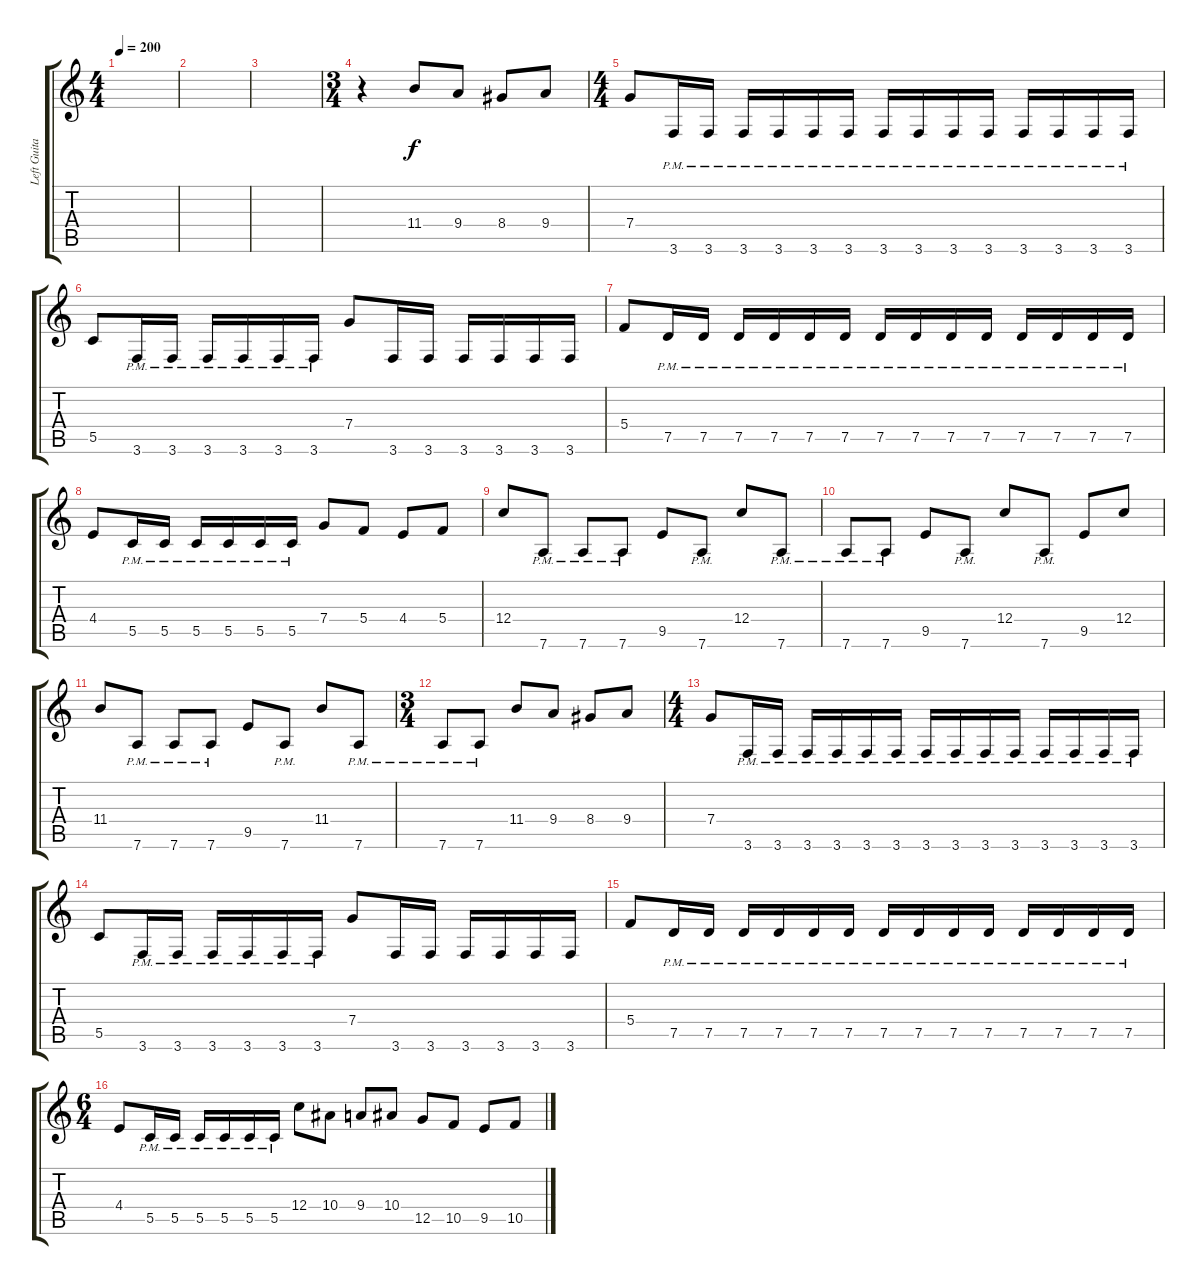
\track ("Left Guitar" "Left Guita") {instrument distortionguitar}
\staff {score tabs}
\tuning (D4 A3 F3 C3 G2 D2) {hide}
\ts (4 4)
\tempo 200
\clef g2
\ks c
|
|
|
\ts (3 4)
r.4 11.4.8 9.4.8 8.4.8 9.4.8 |
\ts (4 4)
7.4.8 3.6{pm}.16 3.6{pm}.16 3.6{pm}.16 3.6{pm}.16 3.6{pm}.16 3.6{pm}.16 3.6{pm}.16 3.6{pm}.16 3.6{pm}.16 3.6{pm}.16 3.6{pm}.16 3.6{pm}.16 3.6{pm}.16 3.6{pm}.16 |
5.5.8 3.6{pm}.16 3.6{pm}.16 3.6{pm}.16 3.6{pm}.16 3.6{pm}.16 3.6{pm}.16 7.4.8 3.6.16 3.6.16 3.6.16 3.6.16 3.6.16 3.6.16 |
5.4.8 7.5{pm}.16 7.5{pm}.16 7.5{pm}.16 7.5{pm}.16 7.5{pm}.16 7.5{pm}.16 7.5{pm}.16 7.5{pm}.16 7.5{pm}.16 7.5{pm}.16 7.5{pm}.16 7.5{pm}.16 7.5{pm}.16 7.5{pm}.16 |
4.4.8 5.5{pm}.16 5.5{pm}.16 5.5{pm}.16 5.5{pm}.16 5.5{pm}.16 5.5{pm}.16 7.4.8 5.4.8 4.4.8 5.4.8 |
12.4.8 7.6{pm}.8 7.6{pm}.8 7.6{pm}.8 9.5.8 7.6{pm}.8 12.4.8 7.6{pm}.8 |
7.6{pm}.8 7.6{pm}.8 9.5.8 7.6{pm}.8 12.4.8 7.6{pm}.8 9.5.8 12.4.8 |
11.4.8 7.6{pm}.8 7.6{pm}.8 7.6{pm}.8 9.5.8 7.6{pm}.8 11.4.8 7.6{pm}.8 |
\ts (3 4)
7.6{pm}.8 7.6{pm}.8 11.4.8 9.4.8 8.4.8 9.4.8 |
\ts (4 4)
7.4.8 3.6{pm}.16 3.6{pm}.16 3.6{pm}.16 3.6{pm}.16 3.6{pm}.16 3.6{pm}.16 3.6{pm}.16 3.6{pm}.16 3.6{pm}.16 3.6{pm}.16 3.6{pm}.16 3.6{pm}.16 3.6{pm}.16 3.6{pm}.16 |
5.5.8 3.6{pm}.16 3.6{pm}.16 3.6{pm}.16 3.6{pm}.16 3.6{pm}.16 3.6{pm}.16 7.4.8 3.6.16 3.6.16 3.6.16 3.6.16 3.6.16 3.6.16 |
5.4.8 7.5{pm}.16 7.5{pm}.16 7.5{pm}.16 7.5{pm}.16 7.5{pm}.16 7.5{pm}.16 7.5{pm}.16 7.5{pm}.16 7.5{pm}.16 7.5{pm}.16 7.5{pm}.16 7.5{pm}.16 7.5{pm}.16 7.5{pm}.16 |
\ts (6 4)
4.4.8 5.5{pm}.16 5.5{pm}.16 5.5{pm}.16 5.5{pm}.16 5.5{pm}.16 5.5{pm}.16 12.4.8 10.4.8 9.4.8 10.4.8 12.5.8 10.5.8 9.5.8 10.5.8
